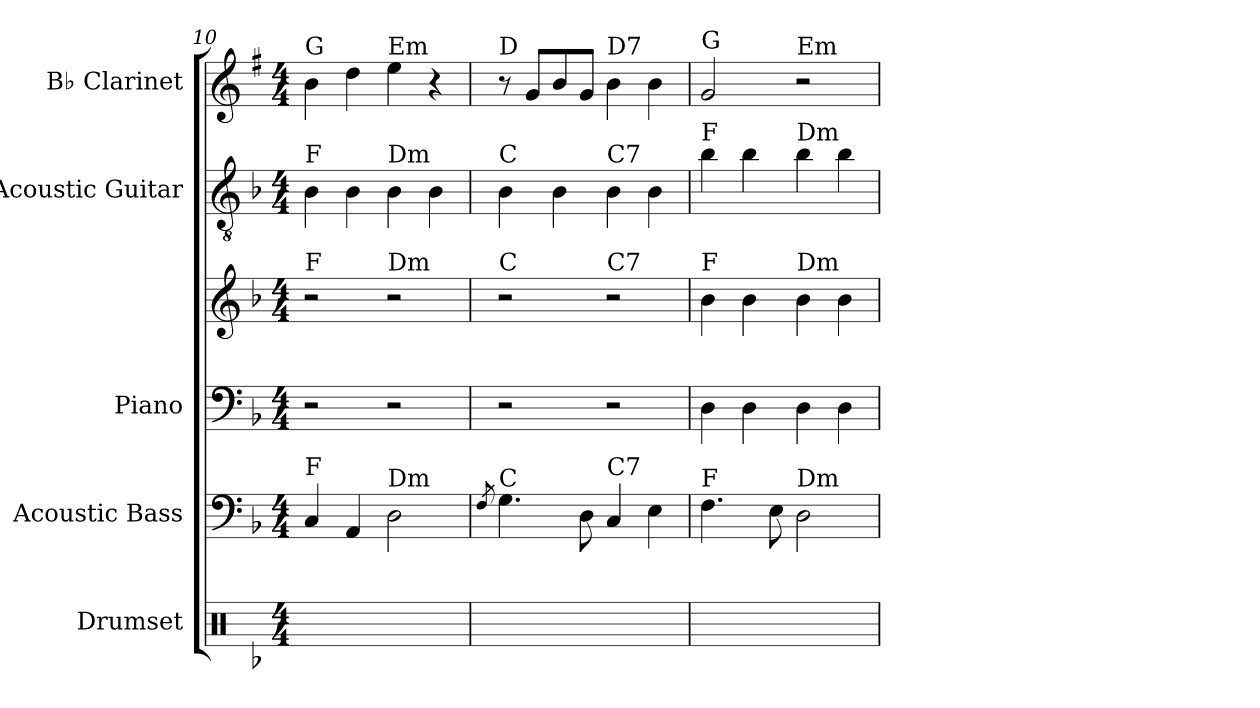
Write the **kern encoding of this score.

**kern	**kern	**kern	**kern	**kern	**kern
*part5	*part4	*part3	*part3	*part2	*part1
*staff6	*staff5	*staff4	*staff3	*staff2	*staff1
*I"Drumset	*I"Acoustic Bass	*I"Piano	*	*I"Acoustic Guitar	*I"B♭ Clarinet
*I'D. Set	*I'Bass	*I'Pno.	*	*I'Guit.	*I'B♭ Cl.
*clefX	*clefF4	*clefF4	*clefG2	*clefGv2	*clefG2
*	*ITrd7c12	*	*	*	*ITrd1c2
*k[b-]	*k[b-]	*k[b-]	*k[b-]	*k[b-]	*k[b-]
*M4/4	*M4/4	*M4/4	*M4/4	*M4/4	*M4/4
=10	=10	=10	=10	=10	=10
!	!	!	!	!	!LO:TX:a:t=G
!	!	!	!	!LO:TX:a:t=F	!
!	!	!	!LO:TX:a:t=F	!	!
!	!LO:TX:a:t=F	!	!	!	!
4R	4CC/	2r	2r	4B-	4a\
4R	4AAA/	.	.	4B-	4cc\
!	!	!	!	!	!LO:TX:a:t=Em
!	!	!	!	!LO:TX:a:t=Dm	!
!	!	!	!LO:TX:a:t=Dm	!	!
!	!LO:TX:a:t=Dm	!	!	!	!
4R	2DD\	2r	2r	4B-	4dd\
4R	.	.	.	4B-	4r
=11	=11	=11	=11	=11	=11
.	8qFF/	.	.	.	.
!	!	!	!	!	!LO:TX:a:t=D
!	!	!	!	!LO:TX:a:t=C	!
!	!	!	!LO:TX:a:t=C	!	!
!	!LO:TX:a:t=C	!	!	!	!
4R	4.GG\	2r	2r	4B-	8r
.	.	.	.	.	8f/L
4R	.	.	.	4B-	8a/
.	8DD\	.	.	.	8f/J
!	!	!	!	!	!LO:TX:a:t=D7
!	!	!	!	!LO:TX:a:t=C7	!
!	!	!	!LO:TX:a:t=C7	!	!
!	!LO:TX:a:t=C7	!	!	!	!
4R	4CC/	2r	2r	4B-	4a\
4R	4EE\	.	.	4B-	4a\
=12	=12	=12	=12	=12	=12
!	!	!	!	!	!LO:TX:a:t=G
!	!	!	!	!LO:TX:a:t=F	!
!	!	!	!LO:TX:a:t=F	!	!
!	!LO:TX:a:t=F	!	!	!	!
4R	4.FF\	4D	4b-	4b-	2f/
4R	.	4D	4b-	4b-	.
.	8EE\	.	.	.	.
!	!	!	!	!	!LO:TX:a:t=Em
!	!	!	!	!LO:TX:a:t=Dm	!
!	!	!	!LO:TX:a:t=Dm	!	!
!	!LO:TX:a:t=Dm	!	!	!	!
4R	2DD\	4D	4b-	4b-	2r
4R	.	4D	4b-	4b-	.
=	=	=	=	=	=
*-	*-	*-	*-	*-	*-
